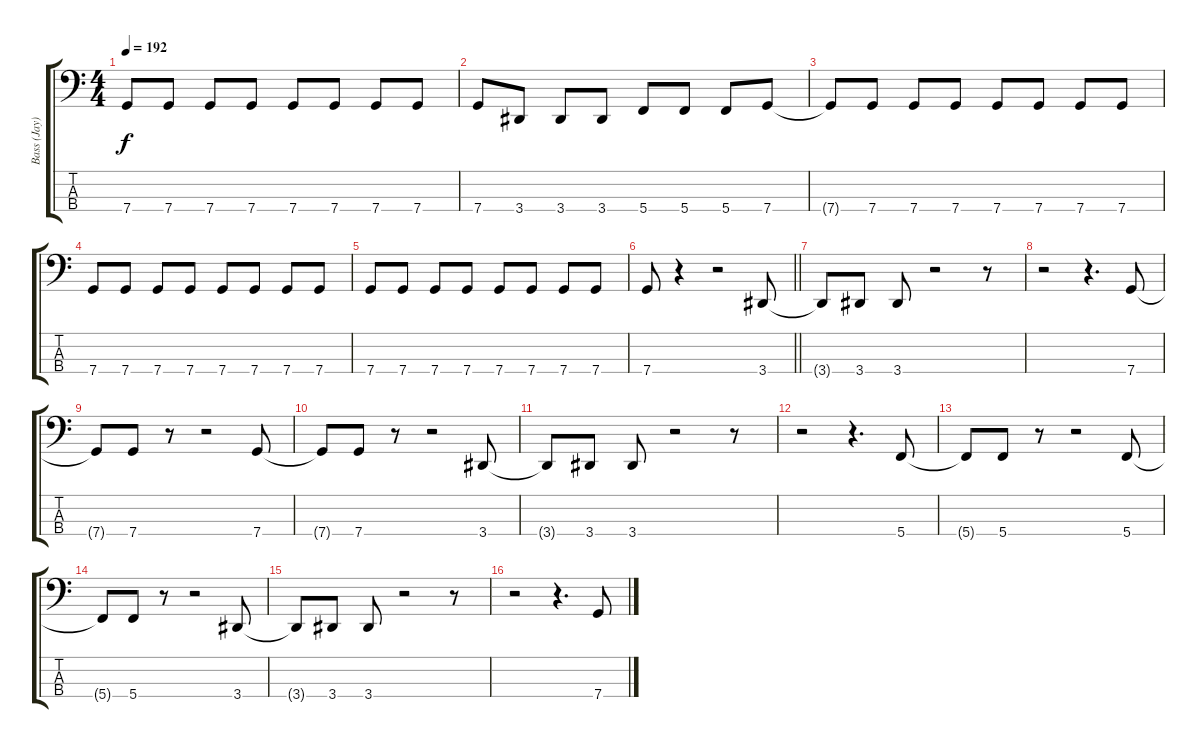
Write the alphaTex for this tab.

\track ("Bass (Jay)" "Bass (Jay)") {instrument electricbasspick}
\staff {score tabs}
\tuning (F2 C2 G1 C1) {hide}
\ts (4 4)
\tempo 192
\clef f4
\ks c
7.4.8{dy f} 7.4.8 7.4.8 7.4.8 7.4.8 7.4.8 7.4.8 7.4.8 |
7.4.8 3.4.8 3.4.8 3.4.8 5.4.8 5.4.8 5.4.8 7.4.8 |
7.4{t}.8 7.4.8 7.4.8 7.4.8 7.4.8 7.4.8 7.4.8 7.4.8 |
7.4.8 7.4.8 7.4.8 7.4.8 7.4.8 7.4.8 7.4.8 7.4.8 |
7.4.8 7.4.8 7.4.8 7.4.8 7.4.8 7.4.8 7.4.8 7.4.8 |
\barLineRight lightlight
7.4.8 r.4 r.2 3.4.8 |
3.4{t}.8 3.4.8 3.4.8 r.2 r.8 |
r.2 r.4{d} 7.4.8 |
7.4{t}.8 7.4.8 r.8 r.2 7.4.8 |
7.4{t}.8 7.4.8 r.8 r.2 3.4.8 |
3.4{t}.8 3.4.8 3.4.8 r.2 r.8 |
r.2 r.4{d} 5.4.8 |
5.4{t}.8 5.4.8 r.8 r.2 5.4.8 |
5.4{t}.8 5.4.8 r.8 r.2 3.4.8 |
3.4{t}.8 3.4.8 3.4.8 r.2 r.8 |
r.2 r.4{d} 7.4.8
